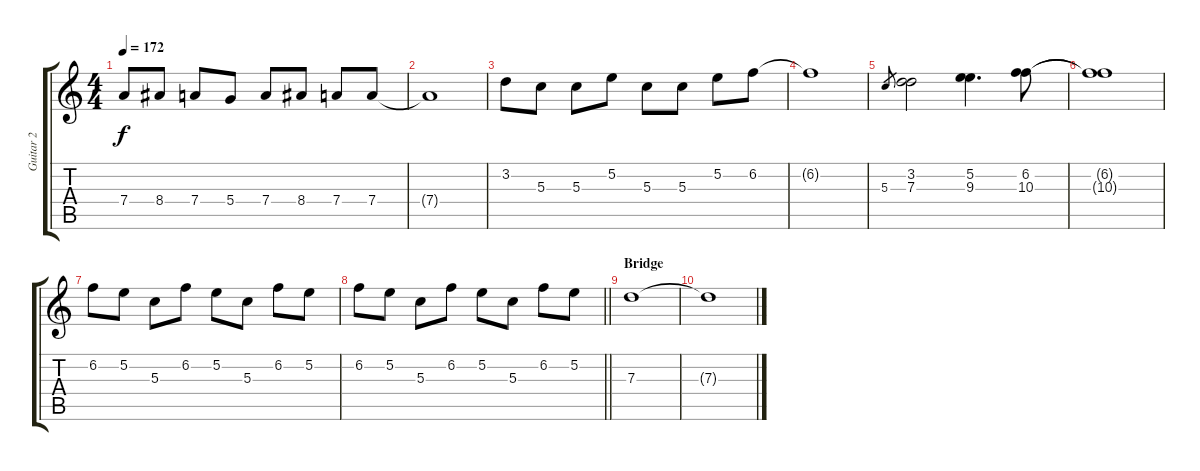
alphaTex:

\track ("Guitar 2" "Guitar 2") {instrument distortionguitar}
\staff {score tabs}
\tuning (E4 B3 G3 D3 A2 E2) {hide}
\ts (4 4)
\tempo 172
\clef g2
\ks c
7.4.8{dy f} 8.4.8 7.4.8 5.4.8 7.4.8 8.4.8 7.4.8 7.4.8 |
7.4{t}.1 |
3.2.8 5.3.8 5.3.8 5.2.8 5.3.8 5.3.8 5.2.8 6.2.8 |
6.2{t}.1 |
5.3.8{gr} (3.2 7.3).2 (5.2 9.3).4{d} (6.2 10.3).8 |
(6.2{t} 10.3{t}).1 |
6.2.8 5.2.8 5.3.8 6.2.8 5.2.8 5.3.8 6.2.8 5.2.8 |
\barLineRight lightlight
6.2.8 5.2.8 5.3.8 6.2.8 5.2.8 5.3.8 6.2.8 5.2.8 |
\section ("" "Bridge")
7.3.1{volume 12} |
7.3{t}.1
